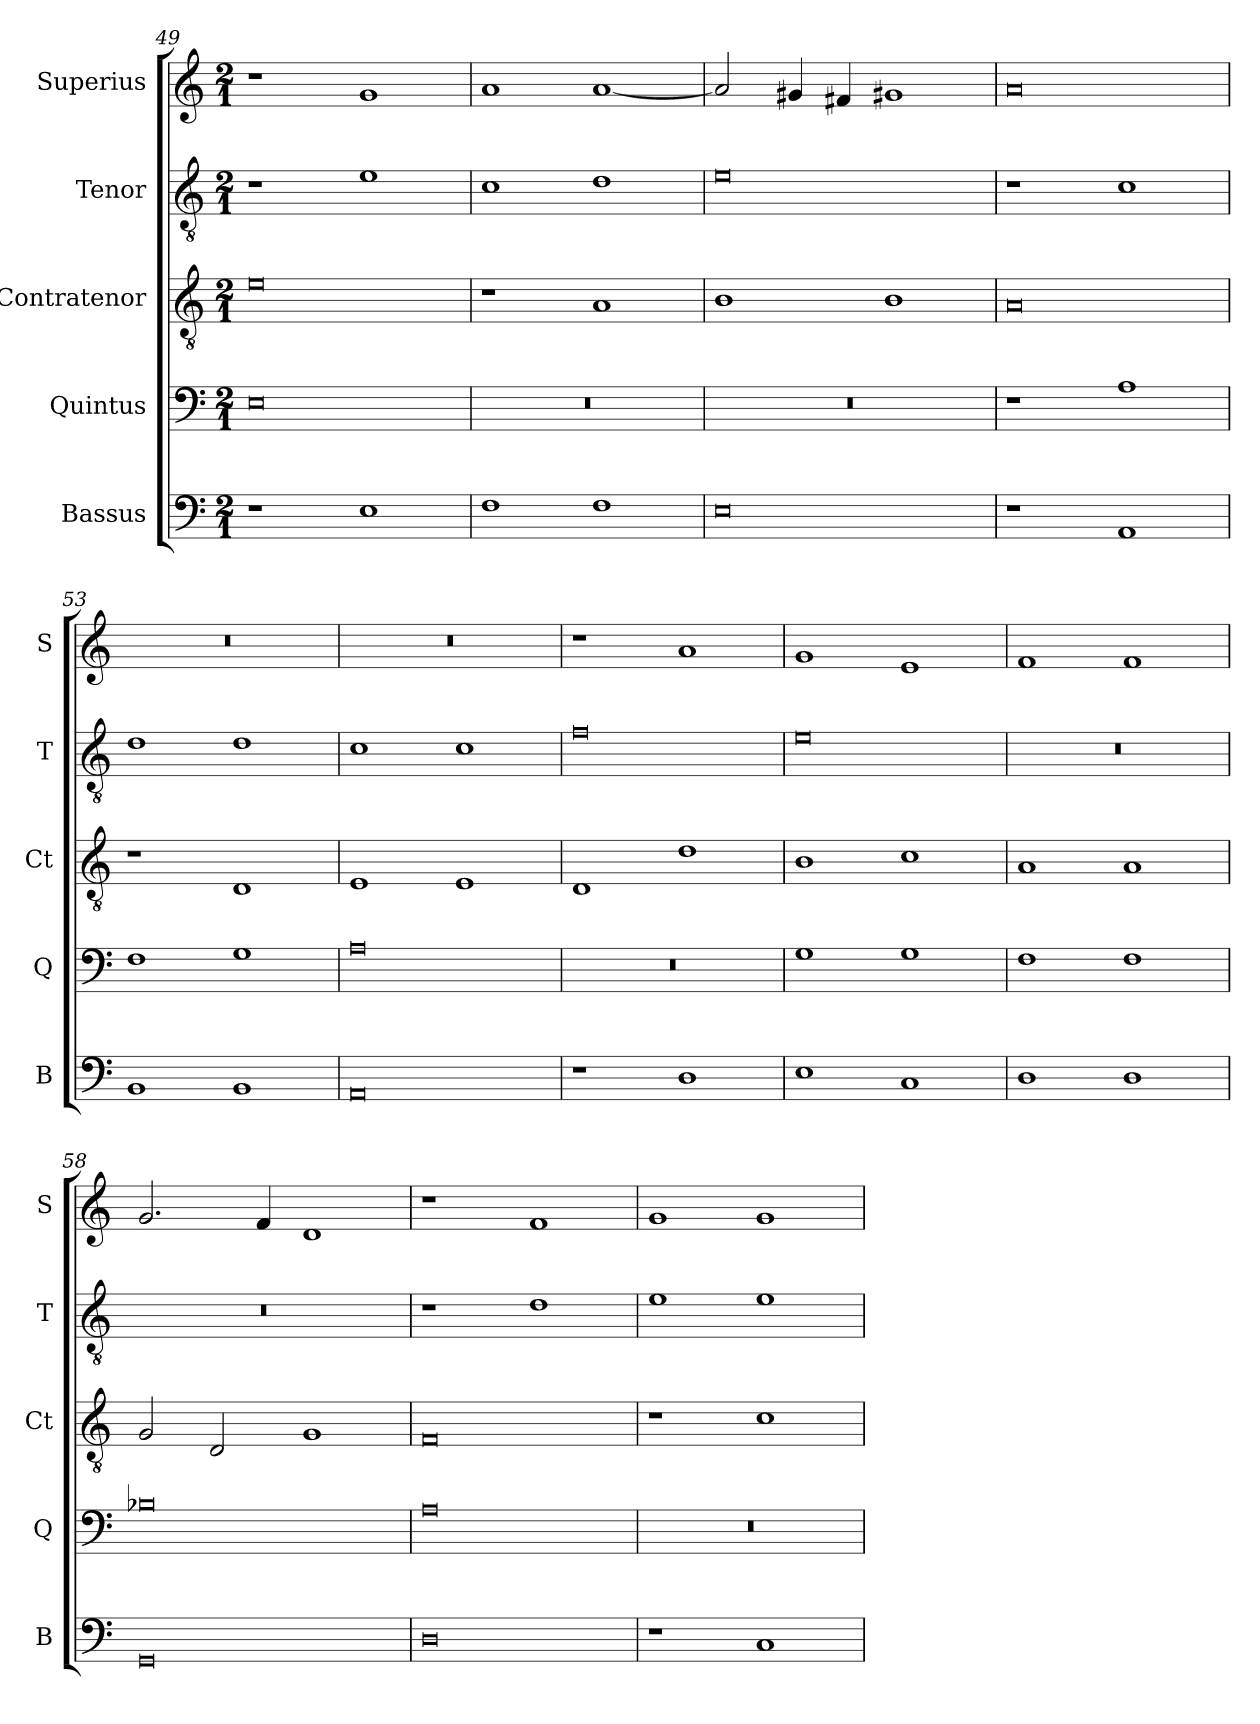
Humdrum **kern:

**kern	**kern	**kern	**kern	**kern
*part5	*part4	*part3	*part2	*part1
*staff5	*staff4	*staff3	*staff2	*staff1
*I"Bassus	*I"Quintus	*I"Contratenor	*I"Tenor	*I"Superius
*I'B	*I'Q	*I'Ct	*I'T	*I'S
*clefF4	*clefF4	*clefGv2	*clefGv2	*clefG2
*k[]	*k[]	*k[]	*k[]	*k[]
*M2/1	*M2/1	*M2/1	*M2/1	*M2/1
=49	=49	=49	=49	=49
1r	0E	0e	1r	1r
1E	.	.	1e	1g
=50	=50	=50	=50	=50
1F	0r	1r	1c	1a
1F	.	1A	1d	[1a
=51	=51	=51	=51	=51
0E	0r	1B	0e	2a/]
.	.	.	.	4g#X/
.	.	.	.	4f#X/
.	.	1B	.	1g#X
=52	=52	=52	=52	=52
1r	1r	0A	1r	0a
1AA	1A	.	1c	.
=53	=53	=53	=53	=53
1BB	1F	1r	1d	0r
1BB	1G	1D	1d	.
=54	=54	=54	=54	=54
0AA	0A	1E	1c	0r
.	.	1E	1c	.
=55	=55	=55	=55	=55
1r	0r	1D	0f	1r
1D	.	1d	.	1a
=56	=56	=56	=56	=56
1E	1G	1B	0e	1g
1C	1G	1c	.	1e
=57	=57	=57	=57	=57
1D	1F	1A	0r	1f
1D	1F	1A	.	1f
=58	=58	=58	=58	=58
0GG	0B-X	2G/	0r	2.g/
.	.	2D/	.	.
.	.	.	.	4f/
.	.	1G	.	1d
=59	=59	=59	=59	=59
0D	0A	0F	1r	1r
.	.	.	1d	1f
=60	=60	=60	=60	=60
1r	0r	1r	1e	1g
1C	.	1c	1e	1g
=	=	=	=	=
*-	*-	*-	*-	*-
